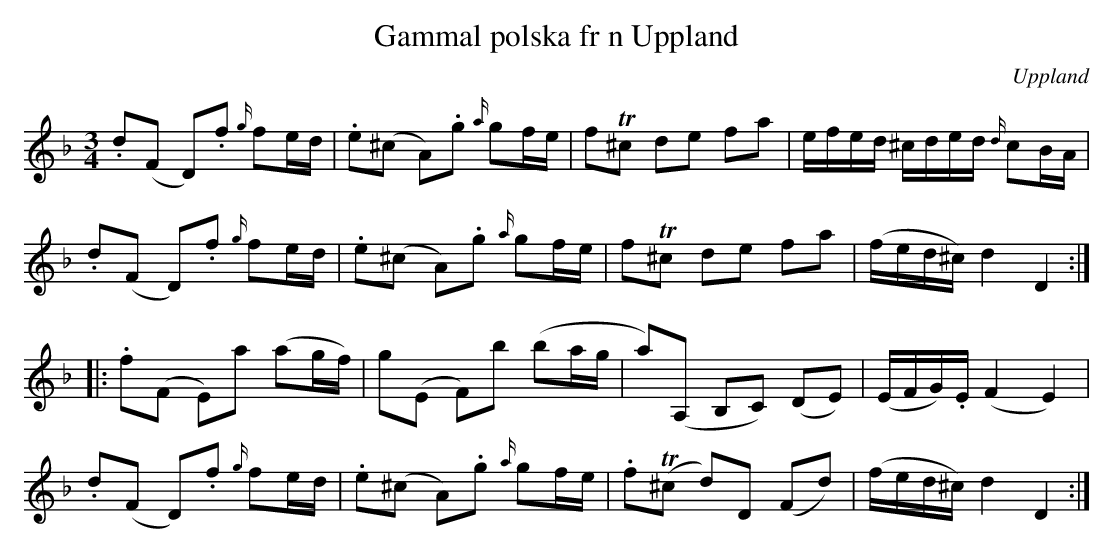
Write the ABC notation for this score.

X:1
T:Gammal polska fr n Uppland
O:Uppland
M:3/4
L:1/16
K:Dm
.d2(F2 D2).f2 {g/}f2ed | .e2(^c2 A2).g2 {a/}g2fe | f2T^c2 d2e2 f2a2 | efed ^cded {d/}c2BA |
.d2(F2 D2).f2 {g/}f2ed | .e2(^c2 A2).g2 {a/}g2fe | f2T^c2 d2e2 f2a2 | (fed^c) d4 D4 ::
.f2(F2 E2)a2 (a2gf) | g2(E2 F2)b2 (b2ag | a2)(A,2 B,2C2) (D2E2) |  (EFG).E (F4 E4) |
.d2(F2 D2).f2 {g/}f2ed | .e2(^c2 A2).g2 {a/}g2fe | .f2T(^c2 d2)D2 (F2d2) | (fed^c) d4 D4 :|
